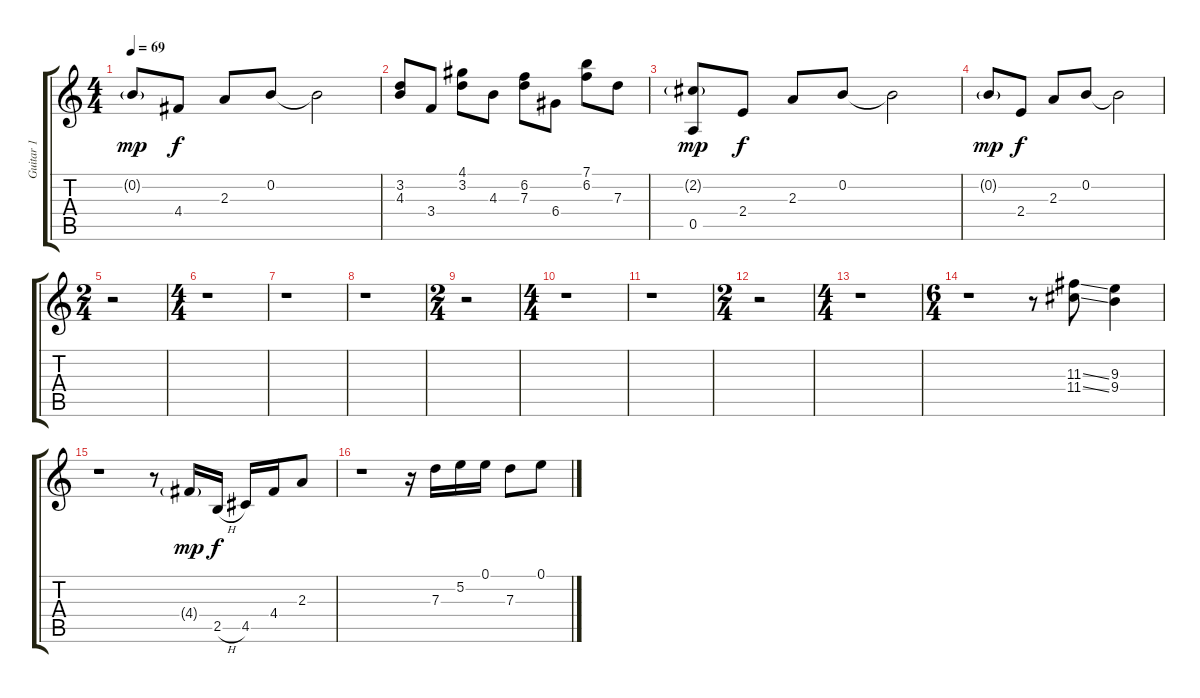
\track ("Guitar 1" "Guitar 1") {instrument electricguitarclean}
\staff {score tabs}
\tuning (E4 B3 G3 D3 A2 E2) {hide}
\ts (4 4)
\tempo 69
\clef g2
\ks c
0.2{g}.8{dy mp} 4.4.8{dy f} 2.3.8 0.2.8 0.2{t}.2 |
(3.2 4.3).8 3.4.8 (4.1 3.2).8 4.3.8 (6.2 7.3).8 6.4.8 (7.1 6.2).8 7.3.8 |
(2.2{g} 0.5).8{dy mp} 2.4.8{dy f} 2.3.8 0.2.8 0.2{t}.2 |
0.2{g}.8{dy mp} 2.4.8{dy f} 2.3.8 0.2.8 0.2{t}.2 |
\ts (2 4)
r.2 |
\ts (4 4)
r.1 |
r.1 |
r.1 |
\ts (2 4)
r.2 |
\ts (4 4)
r.1 |
r.1 |
\ts (2 4)
r.2 |
\ts (4 4)
r.1 |
\ts (6 4)
r.1 r.8 (11.3{ss} 11.4{ss}).8 (9.3 9.4).4 |
r.1 r.8 4.4{g}.16{dy mp} 2.5{h}.16{dy f} 4.5.16 4.4.16 2.3.8 |
r.1 r.16 7.3.16 5.2.16 0.1.16 7.3.8 0.1.8
